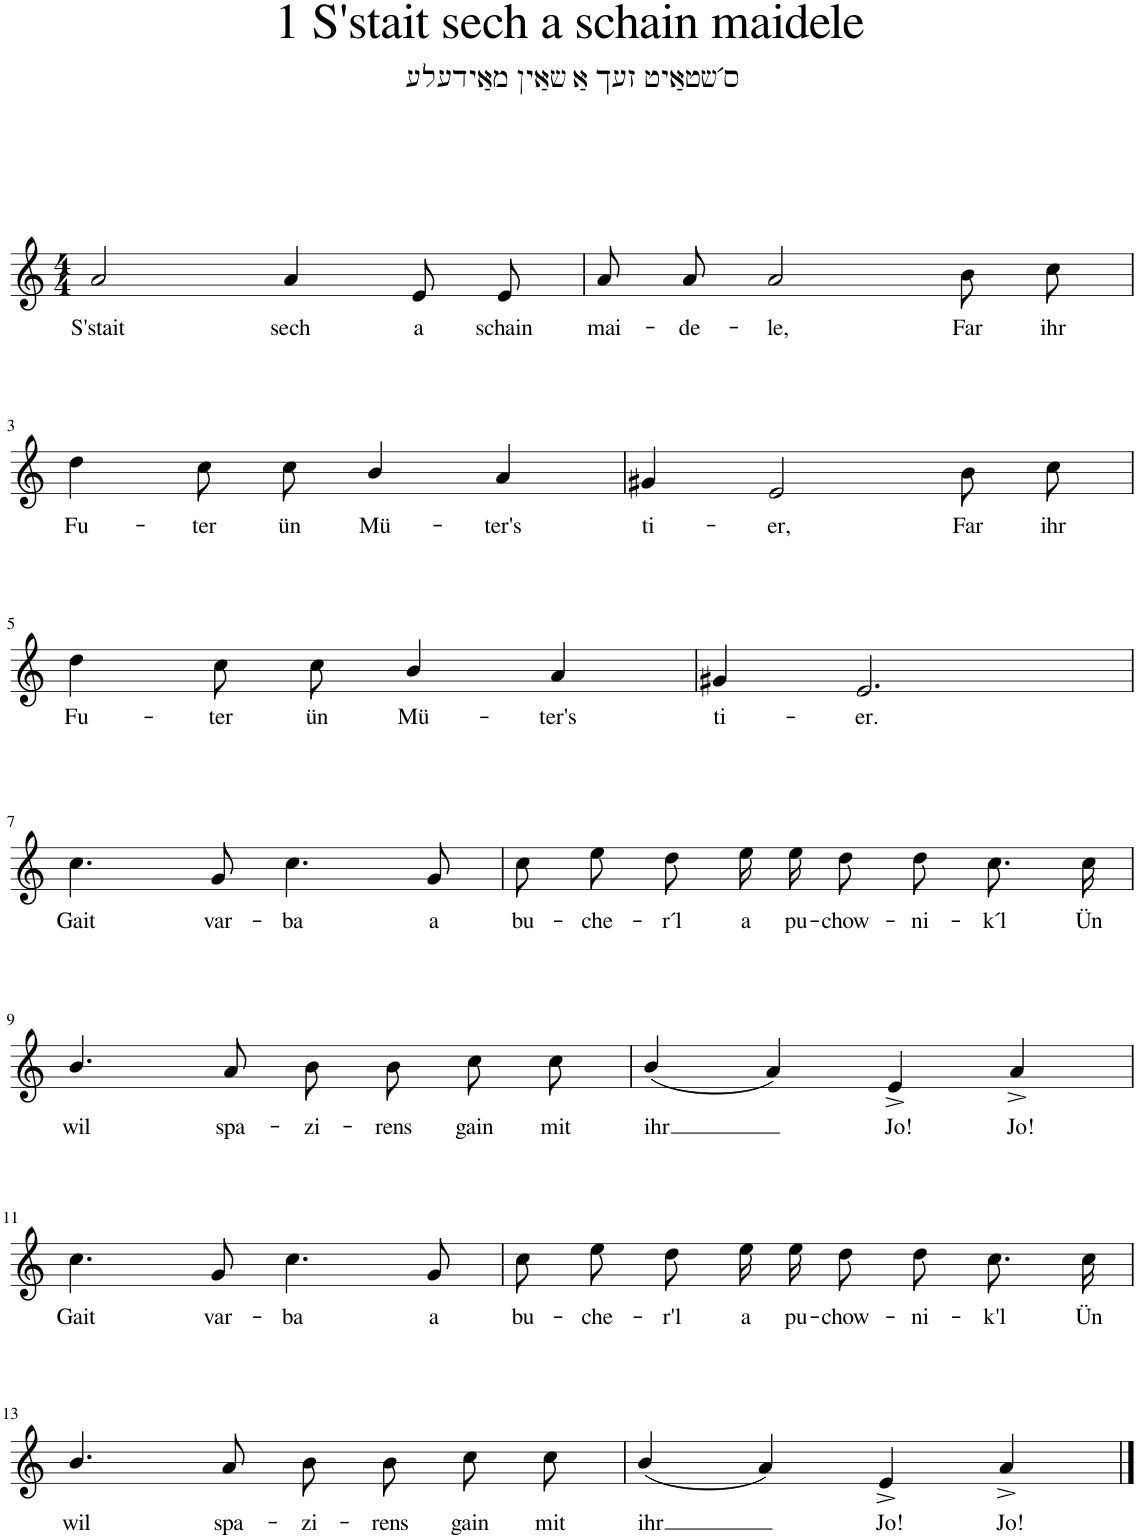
**kern	**text
*part1	*part1
*staff1	*staff1
*I"Piano	*
*I'Pno.	*
*clefG2	*
*k[]	*
*M4/4	*
=1	=1
!	!LO:LY:b
2a/	S'stait
!	!LO:LY:b
4a/	sech
!	!LO:LY:b
8e/L	a
!	!LO:LY:b
8e/J	schain
=2	=2
!	!LO:LY:b
8a/L	mai-
!	!LO:LY:b
8a/J	-de-
!	!LO:LY:b
2a/	-le,
!	!LO:LY:b
8b\L	Far
!	!LO:LY:b
8cc\J	ihr
!!LO:LB:g=z
=3	=3
!	!LO:LY:b
4dd\	Fu-
!	!LO:LY:b
8cc\L	-ter
!	!LO:LY:b
8cc\J	ün
!	!LO:LY:b
4b/	Mü-
!	!LO:LY:b
4a/	-ter's
=4	=4
!	!LO:LY:b
4g#X/	ti-
!	!LO:LY:b
2e/	-er,
!	!LO:LY:b
8b\L	Far
!	!LO:LY:b
8cc\J	ihr
!!LO:LB:g=z
=5	=5
!	!LO:LY:b
4dd\	Fu-
!	!LO:LY:b
8cc\L	-ter
!	!LO:LY:b
8cc\J	ün
!	!LO:LY:b
4b/	Mü-
!	!LO:LY:b
4a/	-ter's
=6	=6
!	!LO:LY:b
4g#X/	ti-
!	!LO:LY:b
2.e/	-er.
!!LO:LB:g=z
=7	=7
!	!LO:LY:b
4.cc\	Gait
!	!LO:LY:b
8g/	var-
!	!LO:LY:b
4.cc\	-ba
!	!LO:LY:b
8g/	a
=8	=8
!	!LO:LY:b
8cc\L	bu-
!	!LO:LY:b
8ee\J	-che-
!	!LO:LY:b
8dd\L	-r´l
!	!LO:LY:b
16ee\L	a
!	!LO:LY:b
16ee\JJ	pu-
!	!LO:LY:b
8dd\L	-chow-
!	!LO:LY:b
8dd\J	-ni-
!	!LO:LY:b
8.cc\L	-k´l
!	!LO:LY:b
16cc\Jk	Ün
!!LO:LB:g=z
=9	=9
!	!LO:LY:b
4.b/	wil
!	!LO:LY:b
8a/	spa-
!	!LO:LY:b
8b\L	-zi-
!	!LO:LY:b
8b\J	-rens
!	!LO:LY:b
8cc\L	gain
!	!LO:LY:b
8cc\J	mit
=10	=10
!	!LO:LY:b
(4b/	ihr
4a/)	.
!	!LO:LY:b
4e^/	Jo!
!	!LO:LY:b
4a^/	Jo!
!!LO:LB:g=z
=11	=11
!	!LO:LY:b
4.cc\	Gait
!	!LO:LY:b
8g/	var-
!	!LO:LY:b
4.cc\	-ba
!	!LO:LY:b
8g/	a
=12	=12
!	!LO:LY:b
8cc\L	bu-
!	!LO:LY:b
8ee\J	-che-
!	!LO:LY:b
8dd\L	-r'l
!	!LO:LY:b
16ee\L	a
!	!LO:LY:b
16ee\JJ	pu-
!	!LO:LY:b
8dd\L	-chow-
!	!LO:LY:b
8dd\J	-ni-
!	!LO:LY:b
8.cc\L	-k'l
!	!LO:LY:b
16cc\Jk	Ün
!!LO:LB:g=z
=13	=13
!	!LO:LY:b
4.b/	wil
!	!LO:LY:b
8a/	spa-
!	!LO:LY:b
8b\L	-zi-
!	!LO:LY:b
8b\J	-rens
!	!LO:LY:b
8cc\L	gain
!	!LO:LY:b
8cc\J	mit
=14	=14
!	!LO:LY:b
(4b/	ihr
4a/)	.
!	!LO:LY:b
4e^/	Jo!
!	!LO:LY:b
4a^/	Jo!
==	==
*-	*-
